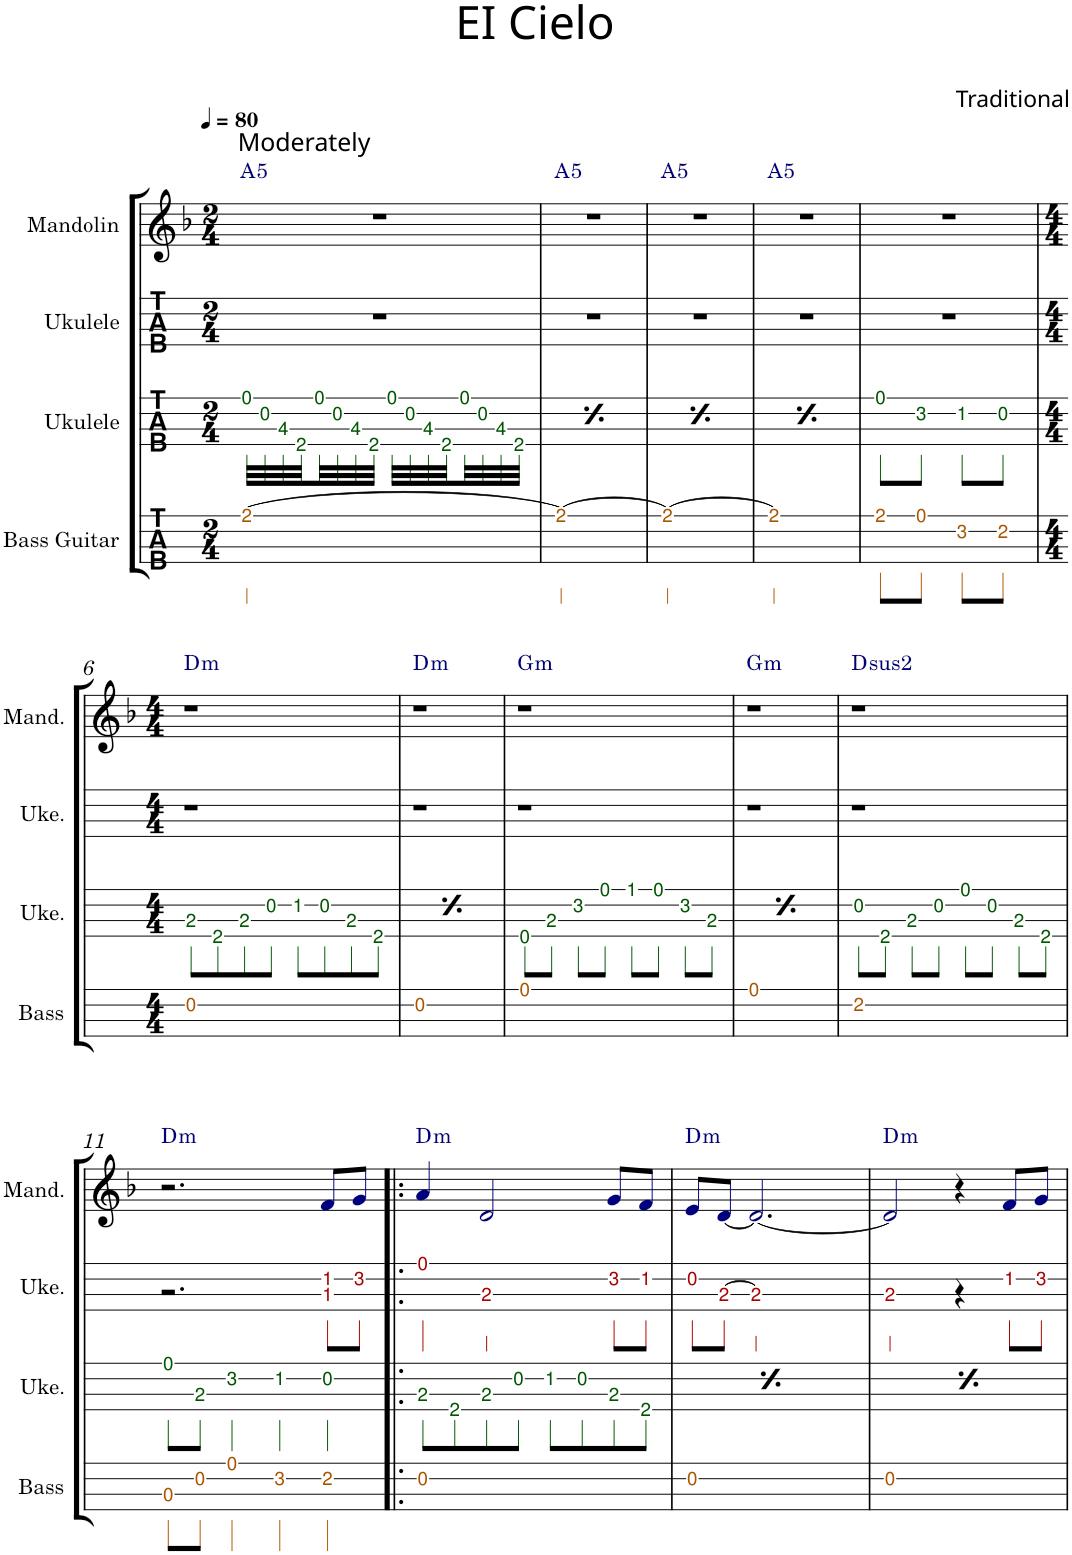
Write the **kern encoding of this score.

**kern	**kern	**kern	**kern	**harte
*part4	*part3	*part2	*part1	*part1
*staff4	*staff3	*staff2	*staff1	*
*I"Bass Guitar	*I"Ukulele	*I"Ukulele	*I"Mandolin	*
*I'Bass	*I'Uke.	*I'Uke.	*I'Mand.	*
*stria4	*stria4	*stria4	*	*
*	*	*	*clefG2	*
*k[b-]	*k[b-]	*k[b-]	*k[b-]	*
*F:	*F:	*F:	*F:	*
*M2/4	*M2/4	*M2/4	*M2/4	*
*MM80	*MM80	*MM80	*MM80	*
=1	=1	=1	=1	=1
!	!	!	!LO:TX:a:t=Moderately	!LO:H:kt=5
[2AAi\	32aj\LLL	2r	2r	A:(1,5)
.	32ej\	.	.	.
.	32ej\	.	.	.
.	32Aj\JJ	.	.	.
.	32aj\LL	.	.	.
.	32ej\	.	.	.
.	32ej\	.	.	.
.	32Aj\JJJ	.	.	.
.	32aj\LLL	.	.	.
.	32ej\	.	.	.
.	32ej\	.	.	.
.	32Aj\JJ	.	.	.
.	32aj\LL	.	.	.
.	32ej\	.	.	.
.	32ej\	.	.	.
.	32Aj\JJJ	.	.	.
=2	=2	=2	=2	=2
!	!	!	!	!LO:H:kt=5
2AAi\_	32aj\LLL	2r	2r	A:(1,5)
.	32ej\	.	.	.
.	32ej\	.	.	.
.	32Aj\JJ	.	.	.
.	32aj\LL	.	.	.
.	32ej\	.	.	.
.	32ej\	.	.	.
.	32Aj\JJJ	.	.	.
.	32aj\LLL	.	.	.
.	32ej\	.	.	.
.	32ej\	.	.	.
.	32Aj\JJ	.	.	.
.	32aj\LL	.	.	.
.	32ej\	.	.	.
.	32ej\	.	.	.
.	32Aj\JJJ	.	.	.
=3	=3	=3	=3	=3
!	!	!	!	!LO:H:kt=5
2AAi\_	32aj\LLL	2r	2r	A:(1,5)
.	32ej\	.	.	.
.	32ej\	.	.	.
.	32Aj\JJ	.	.	.
.	32aj\LL	.	.	.
.	32ej\	.	.	.
.	32ej\	.	.	.
.	32Aj\JJJ	.	.	.
.	32aj\LLL	.	.	.
.	32ej\	.	.	.
.	32ej\	.	.	.
.	32Aj\JJ	.	.	.
.	32aj\LL	.	.	.
.	32ej\	.	.	.
.	32ej\	.	.	.
.	32Aj\JJJ	.	.	.
=4	=4	=4	=4	=4
!	!	!	!	!LO:H:kt=5
2AAi\]	32aj\LLL	2r	2r	A:(1,5)
.	32ej\	.	.	.
.	32ej\	.	.	.
.	32Aj\JJ	.	.	.
.	32aj\LL	.	.	.
.	32ej\	.	.	.
.	32ej\	.	.	.
.	32Aj\JJJ	.	.	.
.	32aj\LLL	.	.	.
.	32ej\	.	.	.
.	32ej\	.	.	.
.	32Aj\JJ	.	.	.
.	32aj\LL	.	.	.
.	32ej\	.	.	.
.	32ej\	.	.	.
.	32Aj\JJJ	.	.	.
=5	=5	=5	=5	=5
8AAi\L	8aj\L	2r	2r	.
8GGi\J	8gj\J	.	.	.
8FFi\L	8fj\L	.	.	.
8EEi\J	8ej\J	.	.	.
!!LO:LB:g=z
=6	=6	=6	=6	=6
*M4/4	*M4/4	*M4/4	*M4/4	*
!	!	!	!	!LO:H:kt=m
1DDi	8dj\L	1r	1r	D:min
.	8Aj\	.	.	.
.	8dj\	.	.	.
.	8ej\J	.	.	.
.	8fj\L	.	.	.
.	8ej\	.	.	.
.	8dj\	.	.	.
.	8Aj\J	.	.	.
=7	=7	=7	=7	=7
!	!	!	!	!LO:H:kt=m
1DDi	8dj\L	1r	1r	D:min
.	8Aj\	.	.	.
.	8dj\	.	.	.
.	8ej\J	.	.	.
.	8fj\L	.	.	.
.	8ej\	.	.	.
.	8dj\	.	.	.
.	8Aj\J	.	.	.
=8	=8	=8	=8	=8
!	!	!	!	!LO:H:kt=m
1GGi	8Gj\L	1r	1r	G:min
.	8dj\J	.	.	.
.	8gj\L	.	.	.
.	8aj\J	.	.	.
.	8b-j\L	.	.	.
.	8aj\J	.	.	.
.	8gj\L	.	.	.
.	8dj\J	.	.	.
=9	=9	=9	=9	=9
!	!	!	!	!LO:H:kt=m
1GGi	8Gj\L	1r	1r	G:min
.	8dj\J	.	.	.
.	8gj\L	.	.	.
.	8aj\J	.	.	.
.	8b-j\L	.	.	.
.	8aj\J	.	.	.
.	8gj\L	.	.	.
.	8dj\J	.	.	.
=10	=10	=10	=10	=10
!	!	!	!	!LO:H:kt=2
1EEi	8ej\L	1r	1r	D:(1,2,5)
.	8Aj\J	.	.	.
.	8dj\L	.	.	.
.	8ej\J	.	.	.
.	8aj\L	.	.	.
.	8ej\J	.	.	.
.	8dj\L	.	.	.
.	8Aj\J	.	.	.
!!LO:LB:g=z
=11	=11	=11	=11	=11
!	!	!	!	!LO:H:kt=m
8AAAi\L	8aj\L	2.r	2.r	D:min
8DDi\J	8dj\J	.	.	.
4GGi\	4gj\	.	.	.
4FFi\	4fj\	.	.	.
4EEi\	4ej\	8c#Z\ 8fZ\L	8fV/L	.
.	.	8gZ\J	8gV/J	.
=12!|:	=12!|:	=12!|:	=12!|:	=12!|:
!	!	!	!	!LO:H:kt=m
1DDi	8dj\L	4aZ\	4aV/	D:min
.	8Aj\	.	.	.
.	8dj\	2dZ\	2dV/	.
.	8ej\J	.	.	.
.	8fj\L	.	.	.
.	8ej\	.	.	.
.	8dj\	8gZ\L	8gV/L	.
.	8Aj\J	8fZ\J	8fV/J	.
=13	=13	=13	=13	=13
!	!	!	!	!LO:H:kt=m
1DDi	8dj\L	8eZ\L	8eV/L	D:min
.	8Aj\	[8dZ\J	[8dV/J	.
.	8dj\	2dZ\]	2.dV/_	.
.	8ej\J	.	.	.
.	8fj\L	.	.	.
.	8ej\	.	.	.
.	8dj\	4ryy	.	.
.	8Aj\J	.	.	.
=14	=14	=14	=14	=14
!	!	!	!	!LO:H:kt=m
1DDi	8dj\L	2dZ\	2dV/]	D:min
.	8Aj\	.	.	.
.	8dj\	.	.	.
.	8ej\J	.	.	.
.	8fj\L	4r	4r	.
.	8ej\	.	.	.
.	8dj\	8fZ\L	8fV/L	.
.	8Aj\J	8gZ\J	8gV/J	.
=	=	=	=	=
*-	*-	*-	*-	*-
